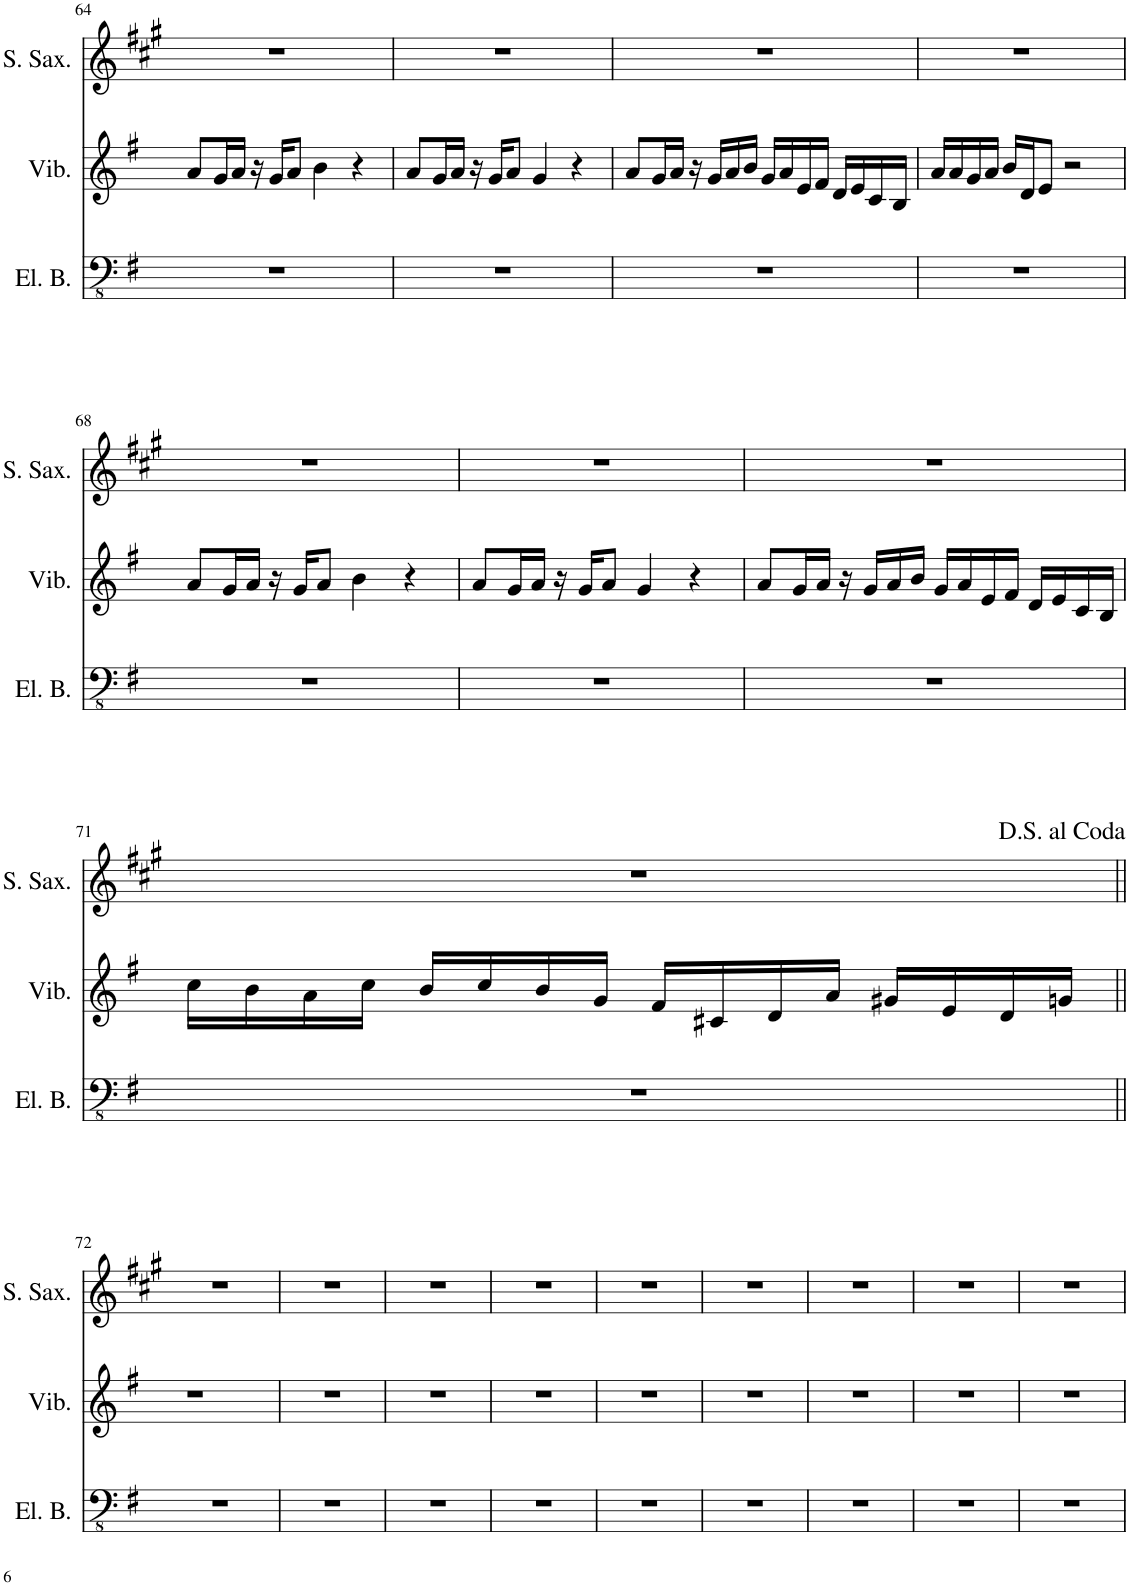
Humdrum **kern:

**kern	**kern	**kern
*part3	*part2	*part1
*staff3	*staff2	*staff1
*I"Electric Bass	*I"Vibraphone	*I"Soprano Saxophone
*I'El. B.	*I'Vib.	*I'S. Sax.
!!LO:PB:g=z
*clefFv4	*clefG2	*clefG2
*	*	*Trd1c2
*k[f#]	*k[f#]	*k[f#c#g#]
*M4/4	*M4/4	*M4/4
=64	=64	=64
1r	8a/L	1r
.	16g/L	.
.	16a/JJ	.
.	16r	.
.	16g/KL	.
.	8a/J	.
.	4b\	.
.	4r	.
=65	=65	=65
1r	8a/L	1r
.	16g/L	.
.	16a/JJ	.
.	16r	.
.	16g/KL	.
.	8a/J	.
.	4g/	.
.	4r	.
=66	=66	=66
1r	8a/L	1r
.	16g/L	.
.	16a/JJ	.
.	16r	.
.	16g/LL	.
.	16a/	.
.	16b/JJ	.
.	16g/LL	.
.	16a/	.
.	16e/	.
.	16f#/JJ	.
.	16d/LL	.
.	16e/	.
.	16c/	.
.	16B/JJ	.
=67	=67	=67
1r	16a/LL	1r
.	16a/	.
.	16g/	.
.	16a/JJ	.
.	16b/LL	.
.	16d/J	.
.	8e/J	.
.	2r	.
!!LO:LB:g=z
=68	=68	=68
1r	8a/L	1r
.	16g/L	.
.	16a/JJ	.
.	16r	.
.	16g/KL	.
.	8a/J	.
.	4b\	.
.	4r	.
=69	=69	=69
1r	8a/L	1r
.	16g/L	.
.	16a/JJ	.
.	16r	.
.	16g/KL	.
.	8a/J	.
.	4g/	.
.	4r	.
=70	=70	=70
1r	8a/L	1r
.	16g/L	.
.	16a/JJ	.
.	16r	.
.	16g/LL	.
.	16a/	.
.	16b/JJ	.
.	16g/LL	.
.	16a/	.
.	16e/	.
.	16f#/JJ	.
.	16d/LL	.
.	16e/	.
.	16c/	.
.	16B/JJ	.
!!LO:LB:g=z
=71	=71	=71
1r	16cc\LL	1r
.	16b\	.
.	16a\	.
.	16cc\JJ	.
.	16b/LL	.
.	16cc/	.
.	16b/	.
.	16g/JJ	.
.	16f#/LL	.
.	16c#X/	.
.	16d/	.
.	16a/JJ	.
.	16g#X/LL	.
.	16e/	.
.	16d/	.
.	16gn/JJ	.
!!LO:LB:g=z
=72||	=72||	=72||
1r	1r	1r
=73	=73	=73
1r	1r	1r
=74	=74	=74
1r	1r	1r
=75	=75	=75
1r	1r	1r
=76	=76	=76
1r	1r	1r
=77	=77	=77
1r	1r	1r
=78	=78	=78
1r	1r	1r
=79	=79	=79
1r	1r	1r
=80	=80	=80
1r	1r	1r
=	=	=
*-	*-	*-
